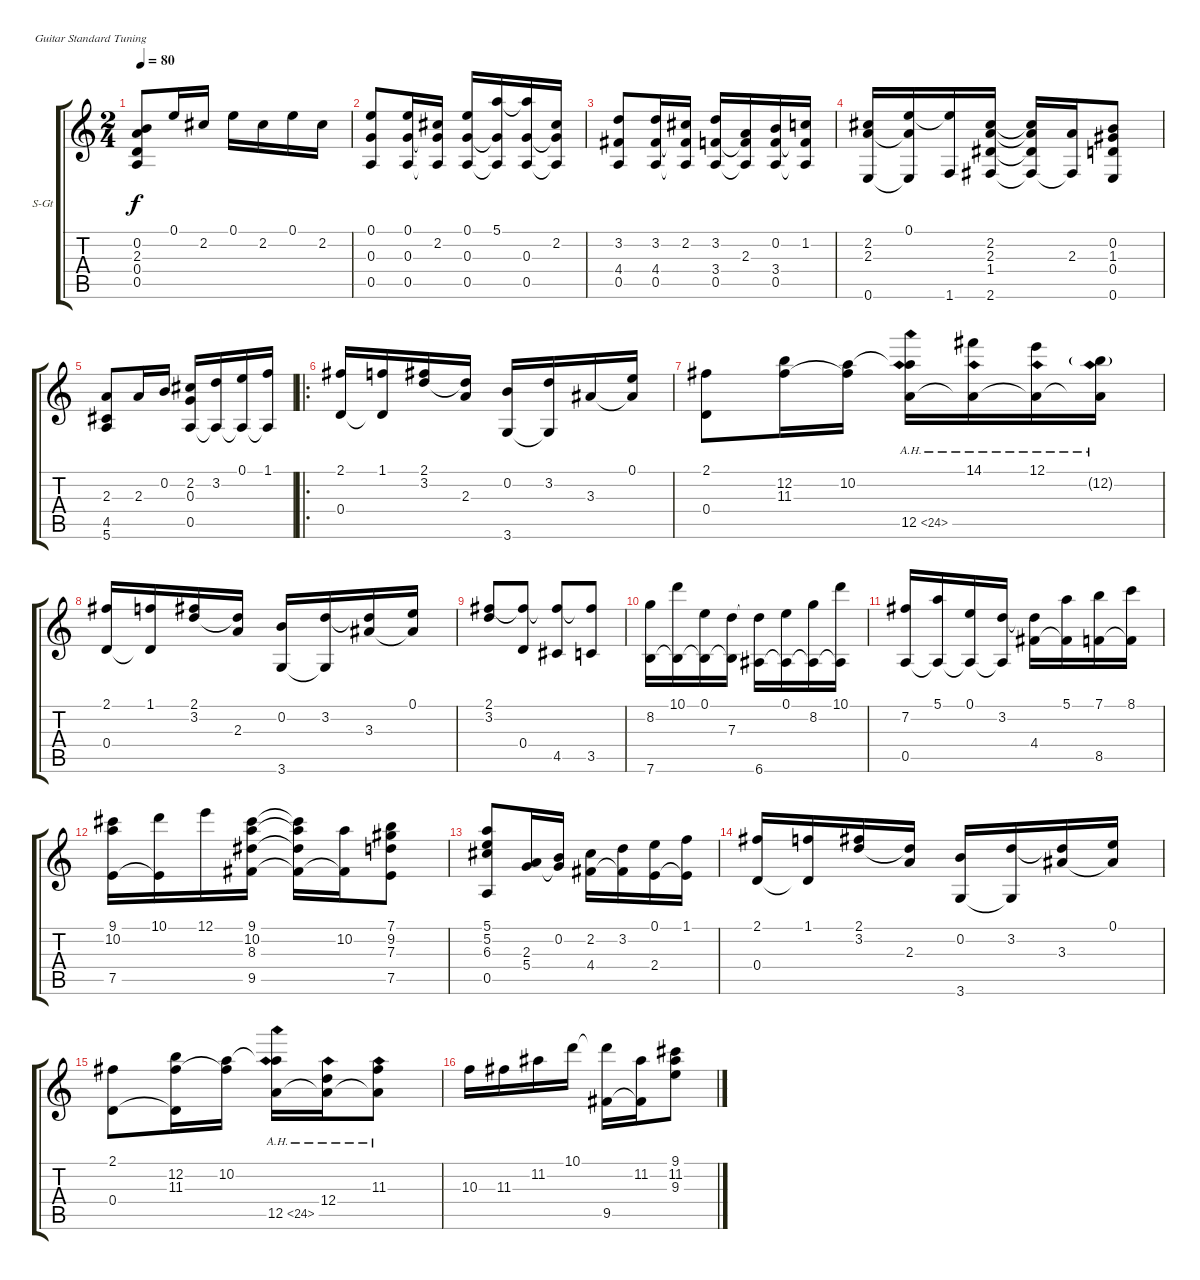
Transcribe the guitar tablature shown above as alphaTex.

\bracketExtendMode groupsimilarinstruments
\firstSystemTrackNameOrientation horizontal
\otherSystemsTrackNameOrientation horizontal
\track ("Track 1" "S-Gt") {instrument honkytonkpiano}
\staff {score tabs}
\tuning (E4 B3 G3 D3 A2 E2)
\displaytranspose 12
\ts (2 4)
\tempo 80
\clef g2
\ks c
(0.2{t} 2.3 0.4{t} 0.5).8{dy f} 0.1.16 2.2.16 0.1.16 2.2.16 0.1.16 2.2.16 |
(0.1 0.3 0.5).8 (0.1 0.3 0.5).16 (2.2 0.3{t} 0.5{t}).16 (0.1 0.3 0.5).16 (5.1 0.3{t} 0.5{t}).16 (5.1{t} 0.3 0.5).16 (2.2 0.3{t} 0.5{t}).16 |
(3.2 4.4 0.5).8 (3.2 4.4 0.5).16 (2.2 4.4{t} 0.5{t}).16 (3.2 3.4 0.5).16 (2.3 3.4{t} 0.5{t}).16 (0.2 3.4 0.5).16 (1.2 3.4{t} 0.5{t}).16 |
(2.2 2.3 0.6).16 (0.1 2.3{t} 0.6{t}).16 (0.1{t} 1.6).16 (2.2 2.3 1.4 2.6).16 (2.2{t} 2.3{t} 1.4{t} 2.6{t}).16 (2.3 2.6{t}).16 (0.2 1.3 0.4 0.6).8 |
(2.3 4.5 5.6).8 2.3.16 0.2.16 (2.2 0.3 0.5).16 (3.2 0.5{t}).16 (0.1 0.5{t}).16 (1.1 0.5{t}).16 |
\ro
(2.1 0.4).16 (1.1 0.4{t}).16 (2.1 3.2).16 (3.2{t} 2.3).16 (0.2 3.6).16 (3.2 3.6{t}).16 3.3.16 (0.1 3.3{t}).16 |
(2.1 0.4).8 (12.2 11.3).16 (10.2 11.3{t}).16 (10.2{ah 12 t} 12.5{ah 12}).16 (14.1 12.5{ah 12 t}).16 (12.1 12.5{ah 12 t}).16 (12.2{g} 12.5{ah 12 t}).16 |
(2.1 0.4).16 (1.1 0.4{t}).16 (2.1 3.2).16 (3.2{t} 2.3).16 (0.2 3.6).16 (3.2 3.6{t}).16 (3.2{t} 3.3).16 (0.1 3.3{t}).16 |
(2.1 3.2).8 (0.4 2.1{t}).8 (4.5 2.1{t}).8 (2.1{t} 3.5).8 |
(8.2 7.6).16 (10.1 7.6{t}).16 (0.1 7.6{t}).16 (7.3 7.6{t}).16 (7.3{t} 6.6).16 (0.1 6.6{t}).16 (8.2 6.6{t}).16 (10.1 6.6{t}).16 |
(7.2 0.5).16 (5.1 0.5{t}).16 (0.1 0.5{t}).16 (3.2 0.5{t}).16 (3.2{t} 4.4).16 (5.1 4.4{t}).16 (7.1 8.5).16 (8.1 8.5{t}).16 |
(9.1 10.2 7.5).16 (10.1 7.5{t}).16 12.1.16 (9.1 10.2 8.3 9.5).16 (9.1{t} 10.2{t} 8.3{t} 9.5{t}).16 (10.2 9.5{t}).16 (7.1 9.2 7.3 7.5).8 |
(5.1 5.2 6.3 0.5).8 (2.3 5.4).16 (0.2 5.4{t}).16 (2.2 4.4).16 (3.2 4.4{t}).16 (0.1 2.4).16 (1.1 2.4{t}).16 |
(2.1 0.4).16 (1.1 0.4{t}).16 (2.1 3.2).16 (3.2{t} 2.3).16 (0.2 3.6).16 (3.2 3.6{t}).16 (3.2{t} 3.3).16 (0.1 3.3{t}).16 |
(2.1 0.4).8 (12.2 11.3 0.4{t}).16 (10.2 11.3{t}).16 (10.2{ah 12 t} 12.5{ah 12}).16 (12.4 12.5{ah 12 t}).16 (11.3 12.5{ah 12 t}).8 |
10.3.16 11.3.16 11.2.16 10.1.16 (10.1{t} 9.5).16 (11.2 9.5{t}).16 (9.1 11.2 9.3).8
